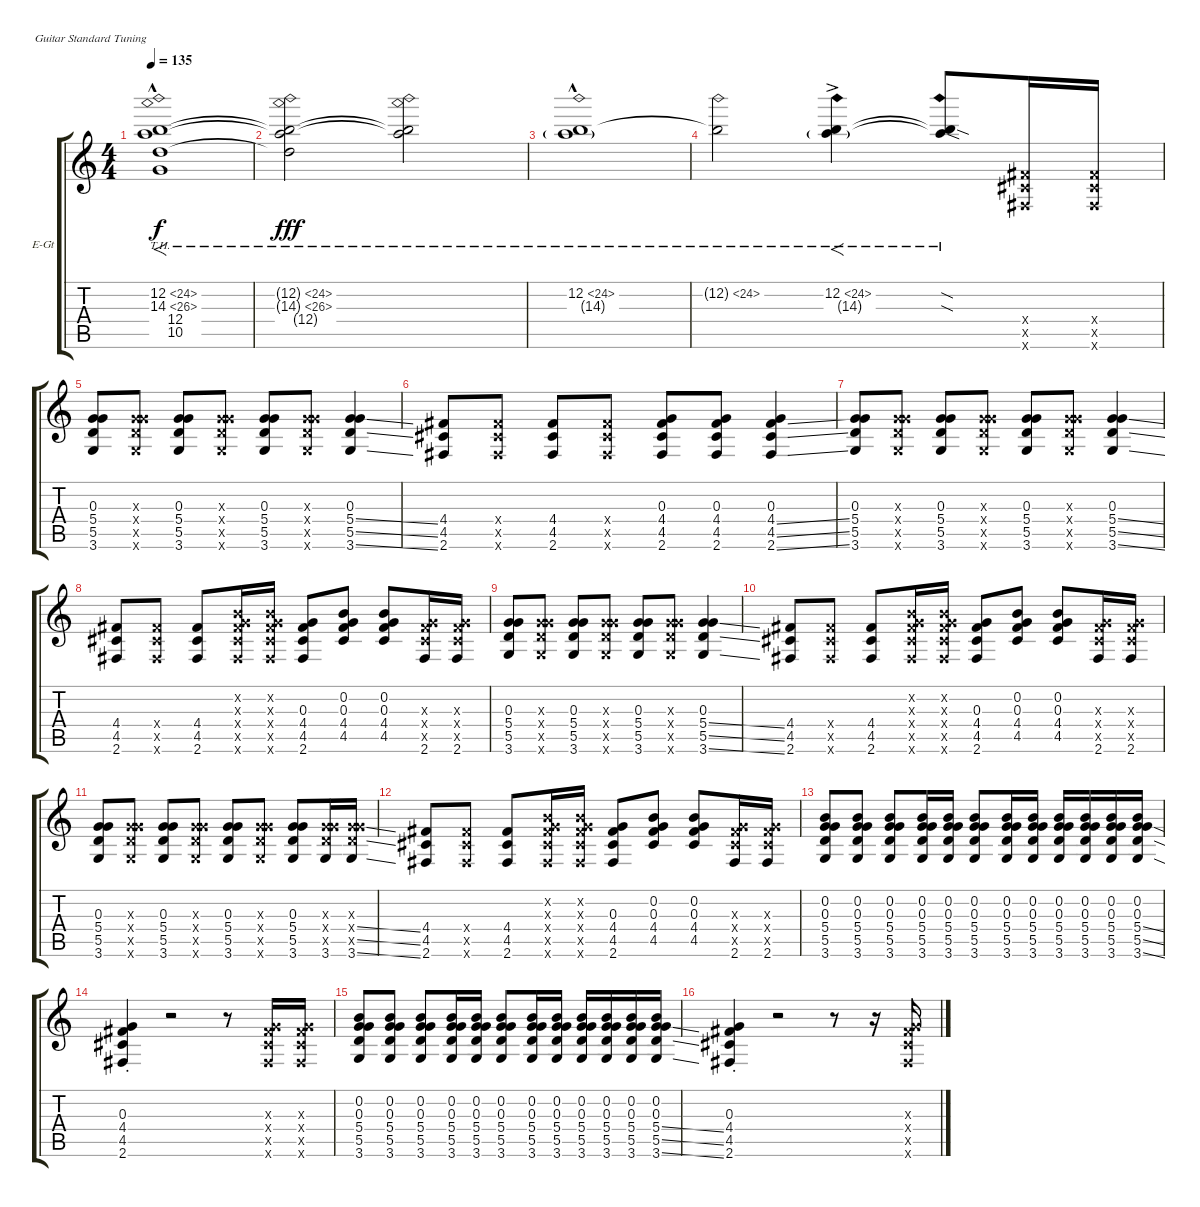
\defaultSystemsLayout 4
\bracketExtendMode groupsimilarinstruments
\firstSystemTrackNameOrientation horizontal
\otherSystemsTrackNameOrientation horizontal
\track ("Turner" "E-Gt") {instrument electricguitarclean}
\staff {score tabs}
\tuning (E4 B3 G3 D3 A2 E2)
\ts (4 4)
\tempo 135
\clef g2
\ks c
(12.4{hac} 12.2{th 12 hac} 14.3{th 12 hac} 10.5{hac}).1{f dy f} |
(12.2{th 12 t} 14.3{th 12 t} 12.4{t}).2{dy fff} (14.3{th 12 t} 12.2{th 12 t}).2 |
(12.2{th 12 hac} 14.3{g}).1 |
12.2{th 12 t}.2 (12.2{th 12 ac} 14.3{g}).4{f} (14.3{sod t} 12.2{th 12 sod t}).8 (2.6{x} 4.5{x} 4.4{x}).16 (2.6{x} 4.5{x} 4.4{x}).16 |
(3.6 5.4 5.5 0.3).8 (3.6{x} 5.5{x} 5.4{x} 0.3{x}).8 (3.6 5.4 5.5 0.3).8 (3.6{x} 5.4{x} 5.5{x} 0.3{x}).8 (3.6 5.4 5.5 0.3).8 (3.6{x} 5.4{x} 5.5{x} 0.3{x}).8 (3.6{ss} 5.4{ss} 5.5{ss} 0.3).4 |
(2.6 4.4 4.5).8 (2.6{x} 4.4{x} 4.5{x}).8 (2.6 4.4 4.5).8 (2.6{x} 4.4{x} 4.5{x}).8 (2.6 4.4 4.5 0.3).8 (2.6 4.4 4.5 0.3).8 (2.6{ss} 4.4{ss} 4.5{ss} 0.3).4 |
(3.6 5.4 5.5 0.3).8 (3.6{x} 5.5{x} 5.4{x} 0.3{x}).8 (3.6 5.4 5.5 0.3).8 (3.6{x} 5.4{x} 5.5{x} 0.3{x}).8 (3.6 5.4 5.5 0.3).8 (3.6{x} 5.4{x} 5.5{x} 0.3{x}).8 (3.6{ss} 5.4{ss} 5.5{ss} 0.3).4 |
(2.6 4.4 4.5).8 (2.6{x} 4.4{x} 4.5{x}).8 (2.6 4.4 4.5).8 (2.6{x} 4.4{x} 4.5{x} 0.3{x} 0.2{x}).16 (0.2{x} 0.3{x} 4.4{x} 4.5{x} 2.6{x}).16 (0.3 4.4 4.5 2.6).8 (0.3 4.4 4.5 0.2).8 (0.3 4.4 4.5 0.2).8 (2.6 4.5{x} 4.4{x} 0.3{x}).16 (2.6 4.5{x} 4.4{x} 0.3{x}).16 |
(3.6 5.4 5.5 0.3).8 (3.6{x} 5.5{x} 5.4{x} 0.3{x}).8 (3.6 5.4 5.5 0.3).8 (3.6{x} 5.4{x} 5.5{x} 0.3{x}).8 (3.6 5.4 5.5 0.3).8 (3.6{x} 5.4{x} 5.5{x} 0.3{x}).8 (3.6{ss} 5.4{ss} 5.5{ss} 0.3).4 |
(2.6 4.4 4.5).8 (2.6{x} 4.4{x} 4.5{x}).8 (2.6 4.4 4.5).8 (2.6{x} 4.4{x} 4.5{x} 0.3{x} 0.2{x}).16 (0.2{x} 0.3{x} 4.4{x} 4.5{x} 2.6{x}).16 (0.3 4.4 4.5 2.6).8 (0.3 4.4 4.5 0.2).8 (0.3 4.4 4.5 0.2).8 (2.6 4.5{x} 4.4{x} 0.3{x}).16 (2.6 4.5{x} 4.4{x} 0.3{x}).16 |
(3.6 5.4 5.5 0.3).8 (3.6{x} 5.5{x} 5.4{x} 0.3{x}).8 (3.6 5.4 5.5 0.3).8 (3.6{x} 5.4{x} 5.5{x} 0.3{x}).8 (3.6 5.4 5.5 0.3).8 (3.6{x} 5.4{x} 5.5{x} 0.3{x}).8 (3.6 5.4 5.5 0.3).8 (3.6 0.3{x} 5.4{x} 5.5{x}).16 (3.6{ss} 5.5{ss x} 5.4{ss x} 0.3{x}).16 |
(2.6 4.4 4.5).8 (2.6{x} 4.4{x} 4.5{x}).8 (2.6 4.4 4.5).8 (2.6{x} 4.4{x} 4.5{x} 0.3{x} 0.2{x}).16 (0.2{x} 0.3{x} 4.4{x} 4.5{x} 2.6{x}).16 (0.3 4.4 4.5 2.6).8 (0.3 4.4 4.5 0.2).8 (0.3 4.4 4.5 0.2).8 (2.6 4.5{x} 4.4{x} 0.3{x}).16 (2.6 4.5{x} 4.4{x} 0.3{x}).16 |
(3.6 5.5 5.4 0.3 0.2).8 (3.6 5.5 5.4 0.3 0.2).8 (3.6 5.5 5.4 0.3 0.2).8 (3.6 5.5 5.4 0.3 0.2).16 (3.6 5.5 5.4 0.3 0.2).16 (3.6 5.5 5.4 0.3 0.2).8 (3.6 5.5 5.4 0.3 0.2).16 (3.6 5.5 5.4 0.3 0.2).16 (3.6 5.5 5.4 0.3 0.2).16 (3.6 5.5 5.4 0.3 0.2).16 (3.6 5.5 5.4 0.3 0.2).16 (3.6{ss} 5.5{ss} 5.4{ss} 0.3 0.2).16 |
(2.6{st} 4.5{st} 4.4{st} 0.3{st}).4 r.2 r.8 (2.6{x} 4.5{x} 4.4{x} 0.3{x}).16 (2.6{x} 4.5{x} 4.4{x} 0.3{x}).16 |
(3.6 5.5 5.4 0.3 0.2).8 (3.6 5.5 5.4 0.3 0.2).8 (3.6 5.5 5.4 0.3 0.2).8 (3.6 5.5 5.4 0.3 0.2).16 (3.6 5.5 5.4 0.3 0.2).16 (3.6 5.5 5.4 0.3 0.2).8 (3.6 5.5 5.4 0.3 0.2).16 (3.6 5.5 5.4 0.3 0.2).16 (3.6 5.5 5.4 0.3 0.2).16 (3.6 5.5 5.4 0.3 0.2).16 (3.6 5.5 5.4 0.3 0.2).16 (3.6{ss} 5.5{ss} 5.4{ss} 0.3 0.2).16 |
(2.6{st} 4.5{st} 4.4{st} 0.3{st}).4 r.2 r.8 r.16 (2.6{x} 4.5{x} 4.4{x} 0.3{x}).16
